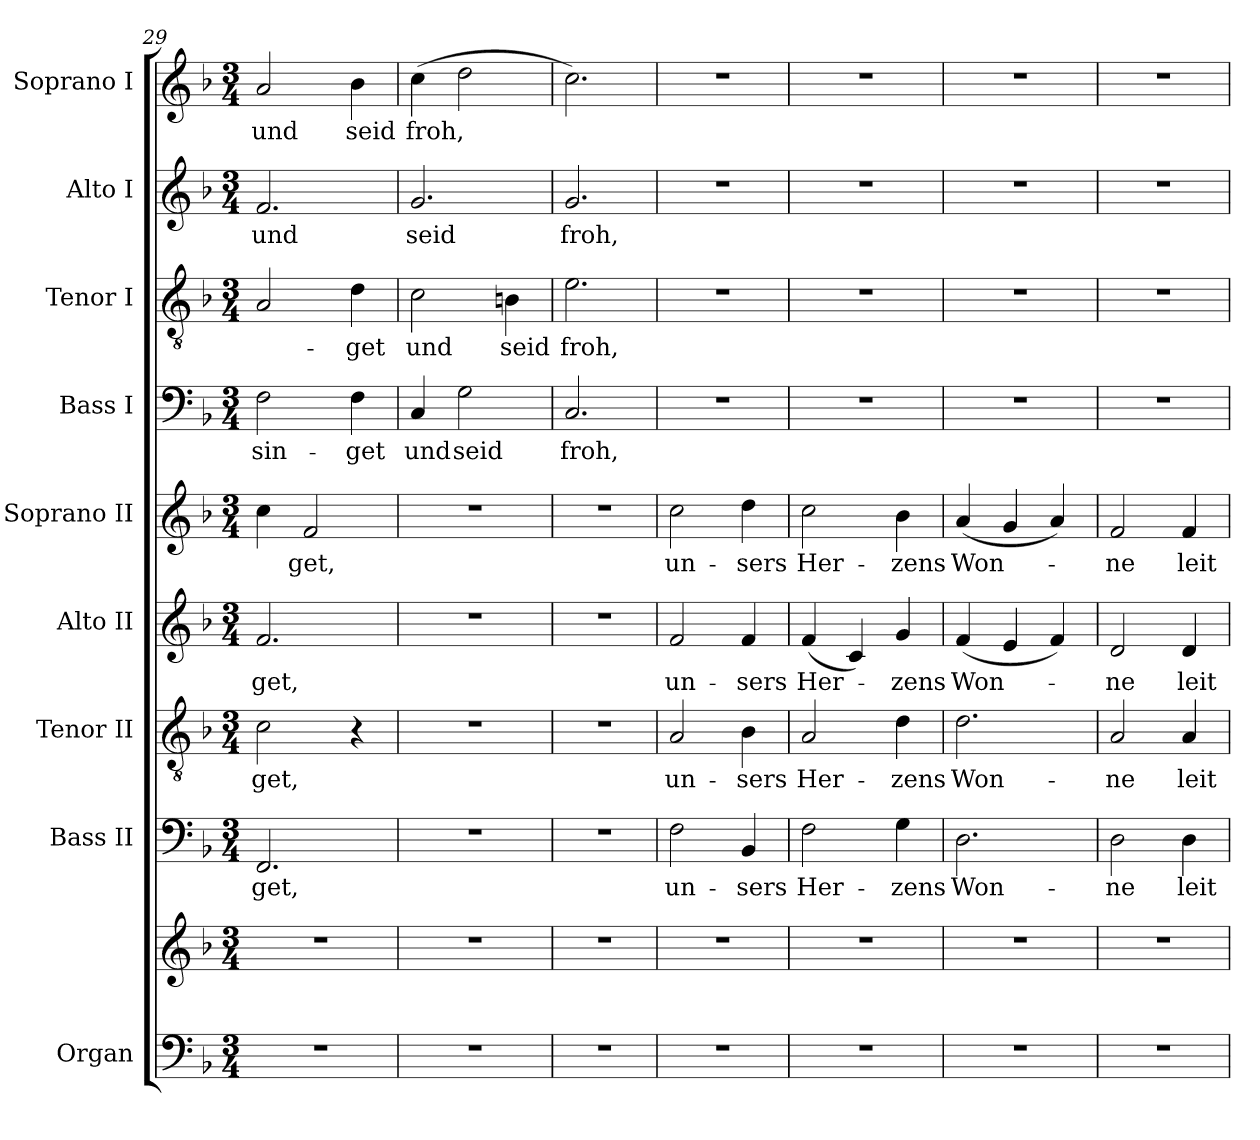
**kern	**kern	**kern	**text	**kern	**text	**kern	**text	**kern	**text	**kern	**text	**kern	**text	**kern	**text	**kern	**text
*part9	*part9	*part8	*part8	*part7	*part7	*part6	*part6	*part5	*part5	*part4	*part4	*part3	*part3	*part2	*part2	*part1	*part1
*staff10	*staff9	*staff8	*staff8	*staff7	*staff7	*staff6	*staff6	*staff5	*staff5	*staff4	*staff4	*staff3	*staff3	*staff2	*staff2	*staff1	*staff1
*I"Organ	*	*I"Bass II	*	*I"Tenor II	*	*I"Alto II	*	*I"Soprano II	*	*I"Bass I	*	*I"Tenor I	*	*I"Alto I	*	*I"Soprano I	*
*	*	*	*	*	*	*	*	*I'Pno	*	*	*	*	*	*	*	*I'Pno	*
!!LO:PB:g=z
*clefF4	*clefG2	*clefF4	*	*clefGv2	*	*clefG2	*	*clefG2	*	*clefF4	*	*clefGv2	*	*clefG2	*	*clefG2	*
*k[b-]	*k[b-]	*k[b-]	*	*k[b-]	*	*k[b-]	*	*k[b-]	*	*k[b-]	*	*k[b-]	*	*k[b-]	*	*k[b-]	*
*F:	*F:	*F:	*	*F:	*	*F:	*	*F:	*	*F:	*	*F:	*	*F:	*	*F:	*
*M3/4	*M3/4	*M3/4	*	*M3/4	*	*M3/4	*	*M3/4	*	*M3/4	*	*M3/4	*	*M3/4	*	*M3/4	*
=29	=29	=29	=29	=29	=29	=29	=29	=29	=29	=29	=29	=29	=29	=29	=29	=29	=29
2.r	2.r	2.FF/	-get,	2c\	-get,	2.f/	-get,	4cc\	-­	2F\	sin-	2A/	-­-	2.f/	und	2a/	und
.	.	.	.	.	.	.	.	2f/	get,	.	.	.	.	.	.	.	.
.	.	.	.	4r	.	.	.	.	.	4F\	-get	4d\	-get	.	.	4b-\	seid
=30	=30	=30	=30	=30	=30	=30	=30	=30	=30	=30	=30	=30	=30	=30	=30	=30	=30
2.r	2.r	2.r	.	2.r	.	2.r	.	2.r	.	4C/	und	2c\	und	2.g/	seid	(4cc\	froh,
.	.	.	.	.	.	.	.	.	.	2G\	seid	.	.	.	.	2dd\	.
.	.	.	.	.	.	.	.	.	.	.	.	4Bn\	seid	.	.	.	.
=31	=31	=31	=31	=31	=31	=31	=31	=31	=31	=31	=31	=31	=31	=31	=31	=31	=31
2.r	2.r	2.r	.	2.r	.	2.r	.	2.r	.	2.C/	froh,	2.e\	froh,	2.g/	froh,	2.cc\)	.
=32	=32	=32	=32	=32	=32	=32	=32	=32	=32	=32	=32	=32	=32	=32	=32	=32	=32
2.r	2.r	2F\	un-	2A/	un-	2f/	un-	2cc\	un-	2.r	.	2.r	.	2.r	.	2.r	.
.	.	4BB-/	-sers	4B-\	-sers	4f/	-sers	4dd\	-sers	.	.	.	.	.	.	.	.
=33	=33	=33	=33	=33	=33	=33	=33	=33	=33	=33	=33	=33	=33	=33	=33	=33	=33
2.r	2.r	2F\	Her-	2A/	Her-	(4f/	Her-	2cc\	Her-	2.r	.	2.r	.	2.r	.	2.r	.
.	.	.	.	.	.	4c/)	.	.	.	.	.	.	.	.	.	.	.
.	.	4G\	-zens	4d\	-zens	4g/	-zens	4b-\	-zens	.	.	.	.	.	.	.	.
=34	=34	=34	=34	=34	=34	=34	=34	=34	=34	=34	=34	=34	=34	=34	=34	=34	=34
2.r	2.r	2.D\	Won-	2.d\	Won-	(4f/	Won-	(4a/	Won-	2.r	.	2.r	.	2.r	.	2.r	.
.	.	.	.	.	.	4e/	.	4g/	.	.	.	.	.	.	.	.	.
.	.	.	.	.	.	4f/)	.	4a/)	.	.	.	.	.	.	.	.	.
=35	=35	=35	=35	=35	=35	=35	=35	=35	=35	=35	=35	=35	=35	=35	=35	=35	=35
2.r	2.r	2D\	-ne	2A/	-ne	2d/	-ne	2f/	-ne	2.r	.	2.r	.	2.r	.	2.r	.
.	.	4D\	leit	4A/	leit	4d/	leit	4f/	leit	.	.	.	.	.	.	.	.
=	=	=	=	=	=	=	=	=	=	=	=	=	=	=	=	=	=
*-	*-	*-	*-	*-	*-	*-	*-	*-	*-	*-	*-	*-	*-	*-	*-	*-	*-
